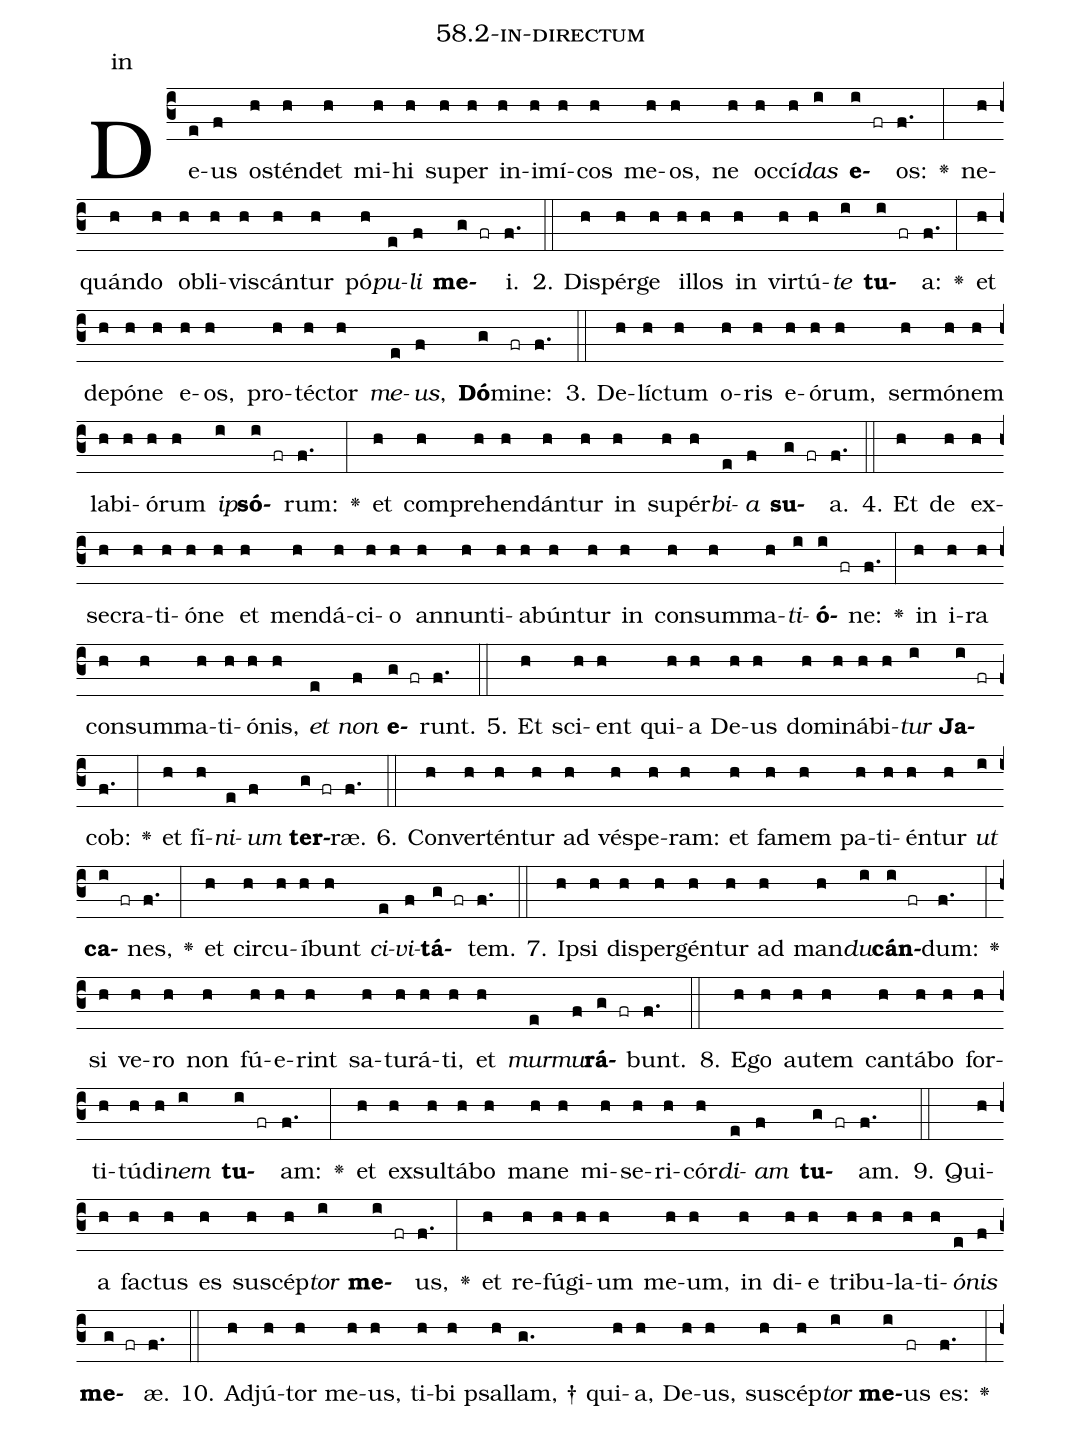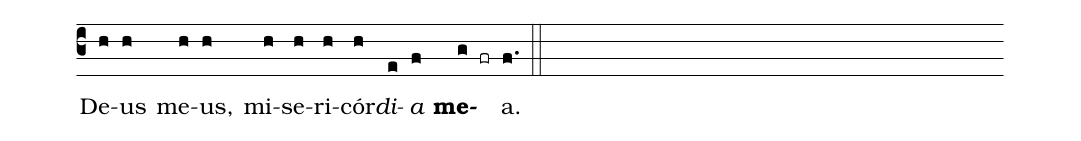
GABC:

name: 58.2-in-directum;
annotation: in;
%%
(c3)De(e)us(f) os(h)tén(h)det(h) mi(h)hi(h) su(h)per(h) in(h)i(h)mí(h)cos(h) me(h)os,(h) ne(h) oc(h)cí(h)<i>das</i>(i) <b>e</b>(i fr)os:(f.) <v>\greheightstar</v>(:) ne(h)quán(h)do(h) ob(h)li(h)vis(h)cán(h)tur(h) pó(h)<i>pu</i>(e)<i>li</i>(f) <b>me</b>(g fr)i.(f.) (::)
2. Di(h)spér(h)ge(h) il(h)los(h) in(h) vir(h)tú(h)<i>te</i>(i) <b>tu</b>(i fr)a:(f.) <v>\greheightstar</v>(:) et(h) de(h)pó(h)ne(h) e(h)os,(h) pro(h)téc(h)tor(h) <i>me</i>(e)<i>us</i>,(f) <b>Dó</b>(g)mi(fr)ne:(f.) (::)
3. De(h)líc(h)tum(h) o(h)ris(h) e(h)ó(h)rum,(h) ser(h)mó(h)nem(h) la(h)bi(h)ó(h)rum(h) <i>ip</i>(i)<b>só</b>(i fr)rum:(f.) <v>\greheightstar</v>(:) et(h) com(h)pre(h)hen(h)dán(h)tur(h) in(h) su(h)pér(h)<i>bi</i>(e)<i>a</i>(f) <b>su</b>(g fr)a.(f.) (::)
4. Et(h) de(h) ex(h)se(h)cra(h)ti(h)ó(h)ne(h) et(h) men(h)dá(h)ci(h)o(h) an(h)nun(h)ti(h)a(h)bún(h)tur(h) in(h) con(h)sum(h)ma(h)<i>ti</i>(i)<b>ó</b>(i fr)ne:(f.) <v>\greheightstar</v>(:) in(h) i(h)ra(h) con(h)sum(h)ma(h)ti(h)ó(h)nis,(h) <i>et</i>(e) <i>non</i>(f) <b>e</b>(g fr)runt.(f.) (::)
5. Et(h) sci(h)ent(h) qui(h)a(h) De(h)us(h) do(h)mi(h)ná(h)bi(h)<i>tur</i>(i) <b>Ja</b>(i fr)cob:(f.) <v>\greheightstar</v>(:) et(h) fí(h)<i>ni</i>(e)<i>um</i>(f) <b>ter</b>(g fr)ræ.(f.) (::)
6. Con(h)ver(h)tén(h)tur(h) ad(h) vés(h)pe(h)ram:(h) et(h) fa(h)mem(h) pa(h)ti(h)én(h)tur(h) <i>ut</i>(i) <b>ca</b>(i fr)nes,(f.) <v>\greheightstar</v>(:) et(h) cir(h)cu(h)í(h)bunt(h) <i>ci</i>(e)<i>vi</i>(f)<b>tá</b>(g fr)tem.(f.) (::)
7. Ip(h)si(h) di(h)sper(h)gén(h)tur(h) ad(h) man(h)<i>du</i>(i)<b>cán</b>(i fr)dum:(f.) <v>\greheightstar</v>(:) si(h) ve(h)ro(h) non(h) fú(h)e(h)rint(h) sa(h)tu(h)rá(h)ti,(h) et(h) <i>mur</i>(e)<i>mu</i>(f)<b>rá</b>(g fr)bunt.(f.) (::)
8. E(h)go(h) au(h)tem(h) can(h)tá(h)bo(h) for(h)ti(h)tú(h)di(h)<i>nem</i>(i) <b>tu</b>(i fr)am:(f.) <v>\greheightstar</v>(:) et(h) ex(h)sul(h)tá(h)bo(h) ma(h)ne(h) mi(h)se(h)ri(h)cór(h)<i>di</i>(e)<i>am</i>(f) <b>tu</b>(g fr)am.(f.) (::)
9. Qui(h)a(h) fac(h)tus(h) es(h) su(h)scép(h)<i>tor</i>(i) <b>me</b>(i fr)us,(f.) <v>\greheightstar</v>(:) et(h) re(h)fú(h)gi(h)um(h) me(h)um,(h) in(h) di(h)e(h) tri(h)bu(h)la(h)ti(h)<i>ó</i>(e)<i>nis</i>(f) <b>me</b>(g fr)æ.(f.) (::)
10. Ad(h)jú(h)tor(h) me(h)us,(h) ti(h)bi(h) psal(h)lam, †(g.) qui(h)a,(h) De(h)us,(h) su(h)scép(h)<i>tor</i>(i) <b>me</b>(i)us(fr) es:(f.) <v>\greheightstar</v>(:) De(h)us(h) me(h)us,(h) mi(h)se(h)ri(h)cór(h)<i>di</i>(e)<i>a</i>(f) <b>me</b>(g fr)a.(f.) (::)
